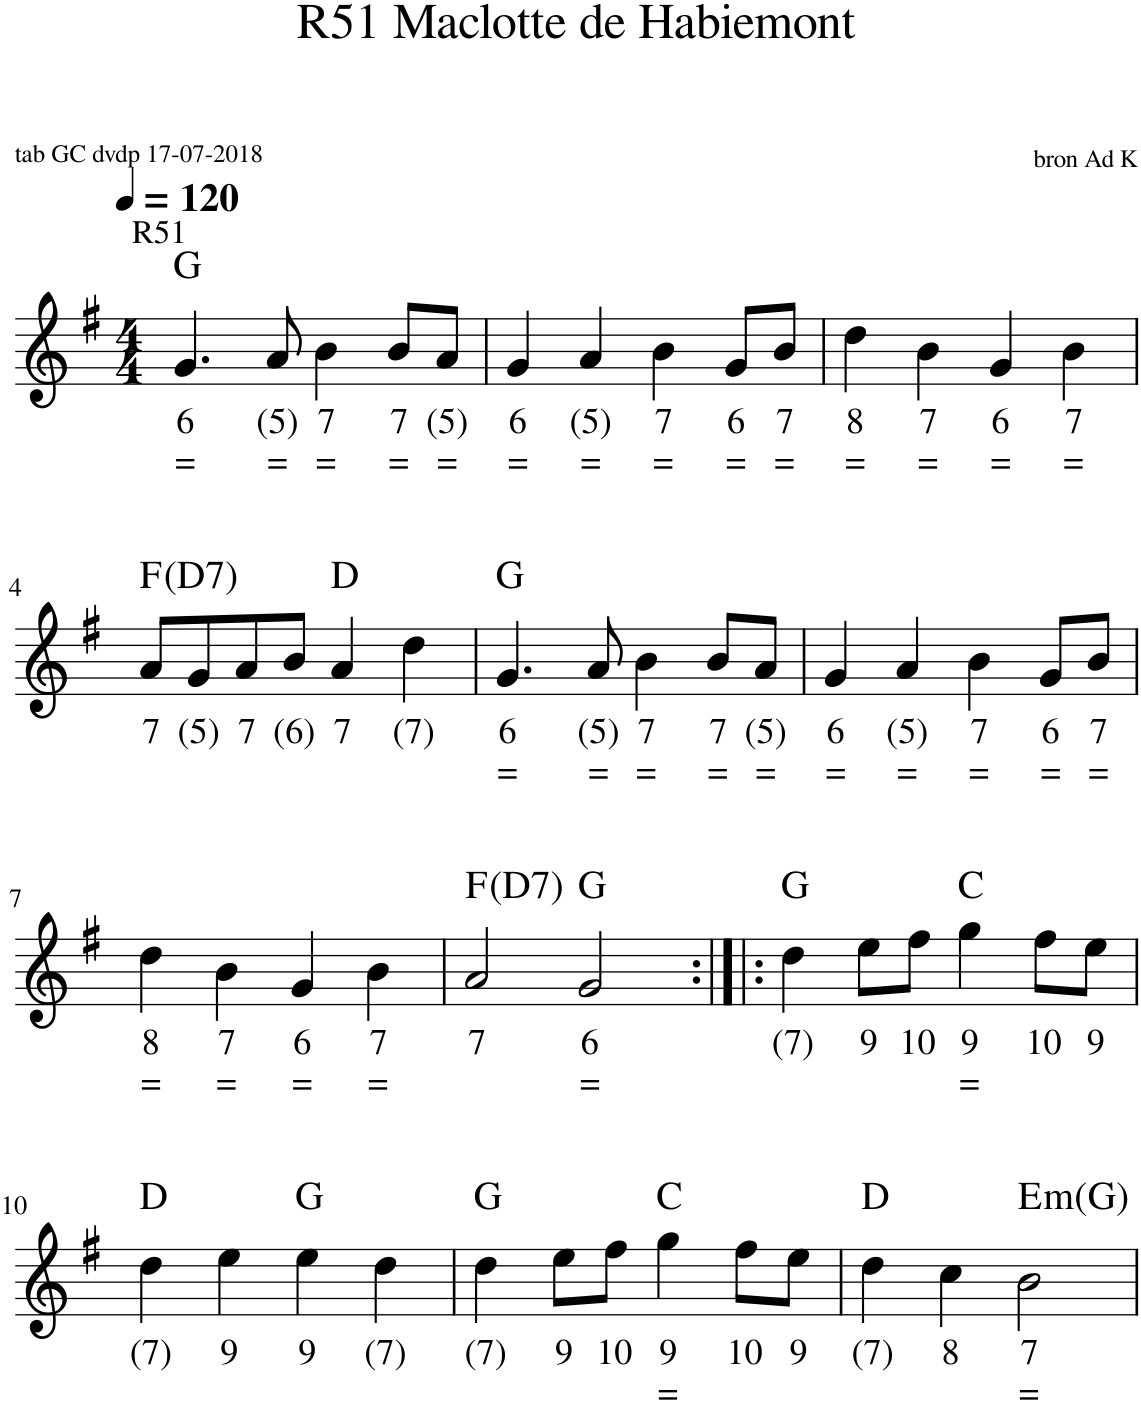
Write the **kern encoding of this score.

**kern	**text	**text	**harte
*part1	*part1	*part1	*part1
*staff1	*staff1	*staff1	*
*I"Stem	*	*	*
*clefG2	*	*	*
*k[f#]	*	*	*
*M4/4	*	*	*
*MM120	*	*	*
=1	=1	=1	=1
!LO:TX:a:t=R51	!	!	!
!	!LO:LY:b	!LO:LY:b	!
4.g/	6	=	G:maj
!	!LO:LY:b	!LO:LY:b	!
8a/	(5)	=	.
!	!LO:LY:b	!LO:LY:b	!
4b\	7	=	.
!	!LO:LY:b	!LO:LY:b	!
8b/L	7	=	.
!	!LO:LY:b	!LO:LY:b	!
8a/J	(5)	=	.
=2	=2	=2	=2
!	!LO:LY:b	!LO:LY:b	!
4g/	6	=	.
!	!LO:LY:b	!LO:LY:b	!
4a/	(5)	=	.
!	!LO:LY:b	!LO:LY:b	!
4b\	7	=	.
!	!LO:LY:b	!LO:LY:b	!
8g/L	6	=	.
!	!LO:LY:b	!LO:LY:b	!
8b/J	7	=	.
=3	=3	=3	=3
!	!LO:LY:b	!LO:LY:b	!
4dd\	8	=	.
!	!LO:LY:b	!LO:LY:b	!
4b\	7	=	.
!	!LO:LY:b	!LO:LY:b	!
4g/	6	=	.
!	!LO:LY:b	!LO:LY:b	!
4b\	7	=	.
!!LO:LB:g=z
=4	=4	=4	=4
!	!LO:LY:b	!	!
8a/L	7	.	F:maj
!	!LO:LY:b	!	!
8g/	(5)	.	.
!	!LO:LY:b	!	!
8a/	7	.	.
!	!LO:LY:b	!	!
8b/J	(6)	.	.
!	!LO:LY:b	!	!
4a/	7	.	D:maj
!	!LO:LY:b	!	!
4dd\	(7)	.	.
=5	=5	=5	=5
!	!LO:LY:b	!LO:LY:b	!
4.g/	6	=	G:maj
!	!LO:LY:b	!LO:LY:b	!
8a/	(5)	=	.
!	!LO:LY:b	!LO:LY:b	!
4b\	7	=	.
!	!LO:LY:b	!LO:LY:b	!
8b/L	7	=	.
!	!LO:LY:b	!LO:LY:b	!
8a/J	(5)	=	.
=6	=6	=6	=6
!	!LO:LY:b	!LO:LY:b	!
4g/	6	=	.
!	!LO:LY:b	!LO:LY:b	!
4a/	(5)	=	.
!	!LO:LY:b	!LO:LY:b	!
4b\	7	=	.
!	!LO:LY:b	!LO:LY:b	!
8g/L	6	=	.
!	!LO:LY:b	!LO:LY:b	!
8b/J	7	=	.
!!LO:LB:g=z
=7	=7	=7	=7
!	!LO:LY:b	!LO:LY:b	!
4dd\	8	=	.
!	!LO:LY:b	!LO:LY:b	!
4b\	7	=	.
!	!LO:LY:b	!LO:LY:b	!
4g/	6	=	.
!	!LO:LY:b	!LO:LY:b	!
4b\	7	=	.
=8	=8	=8	=8
!	!LO:LY:b	!	!
2a/	7	.	F:maj
!	!LO:LY:b	!LO:LY:b	!
2g/	6	=	G:maj
=9:|!|:	=9:|!|:	=9:|!|:	=9:|!|:
!	!LO:LY:b	!	!
4dd\	(7)	.	G:maj
!	!LO:LY:b	!	!
8ee\L	9	.	.
!	!LO:LY:b	!	!
8ff#\J	10	.	.
!	!LO:LY:b	!LO:LY:b	!
4gg\	9	=	C:maj
!	!LO:LY:b	!	!
8ff#\L	10	.	.
!	!LO:LY:b	!	!
8ee\J	9	.	.
!!LO:LB:g=z
=10	=10	=10	=10
!	!LO:LY:b	!	!
4dd\	(7)	.	D:maj
!	!LO:LY:b	!	!
4ee\	9	.	.
!	!LO:LY:b	!	!
4ee\	9	.	G:maj
!	!LO:LY:b	!	!
4dd\	(7)	.	.
=11	=11	=11	=11
!	!LO:LY:b	!	!
4dd\	(7)	.	G:maj
!	!LO:LY:b	!	!
8ee\L	9	.	.
!	!LO:LY:b	!	!
8ff#\J	10	.	.
!	!LO:LY:b	!LO:LY:b	!
4gg\	9	=	C:maj
!	!LO:LY:b	!	!
8ff#\L	10	.	.
!	!LO:LY:b	!	!
8ee\J	9	.	.
=12	=12	=12	=12
!	!LO:LY:b	!	!
4dd\	(7)	.	D:maj
!	!LO:LY:b	!	!
4cc\	8	.	.
!	!LO:LY:b	!LO:LY:b	!LO:H:kt=m
2b\	7	=	E:min
=	=	=	=
*-	*-	*-	*-
